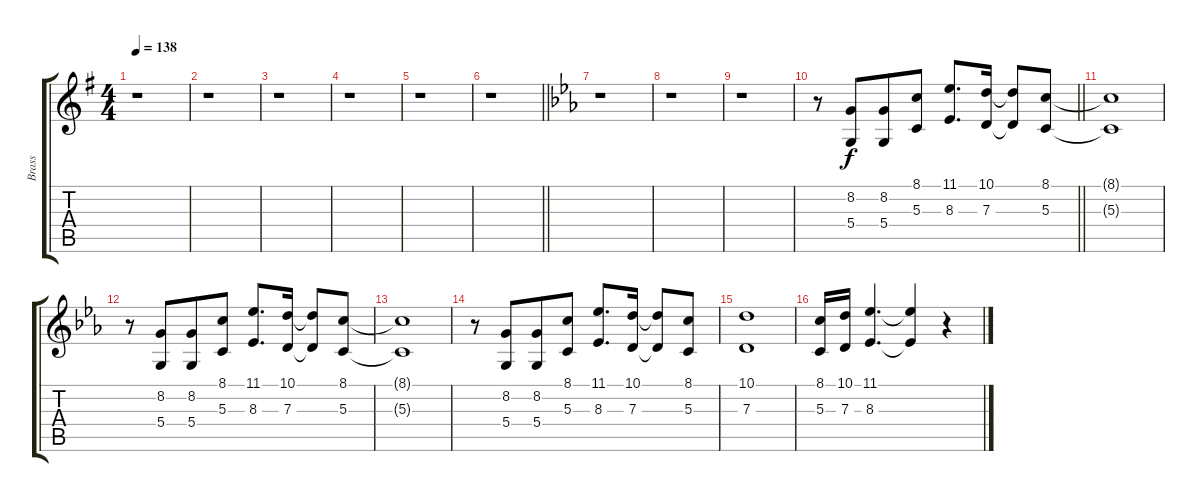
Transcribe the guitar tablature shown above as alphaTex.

\track ("Brass" "Brass") {instrument trumpet}
\staff {score tabs}
\tuning (E4 B3 G3 D3 A2 E2) {hide}
\ts (4 4)
\tempo 138
\clef g2
\ks g
r.1{dy f} |
r.1 |
r.1 |
r.1 |
r.1 |
\barLineRight lightlight
r.1 |
\section ("" "")
\ks eb
r.1 |
r.1 |
r.1 |
\barLineRight lightlight
r.8 (8.2 5.4).8{beam merge} (8.2 5.4).8 (8.1 5.3).8 (11.1 8.3).8{d} (10.1 7.3).16 (10.1{t} 7.3{t}).8 (8.1 5.3).8 |
\section ("" "")
(8.1{t} 5.3{t}).1 |
r.8 (8.2 5.4).8{beam merge} (8.2 5.4).8 (8.1 5.3).8 (11.1 8.3).8{d} (10.1 7.3).16 (10.1{t} 7.3{t}).8 (8.1 5.3).8 |
(8.1{t} 5.3{t}).1 |
r.8 (8.2 5.4).8{beam merge} (8.2 5.4).8 (8.1 5.3).8 (11.1 8.3).8{d} (10.1 7.3).16 (10.1{t} 7.3{t}).8 (8.1 5.3).8 |
(10.1 7.3).1 |
(8.1 5.3).16 (10.1 7.3).16 (11.1 8.3).4{d} (11.1{t} 8.3{t}).4 r.4
